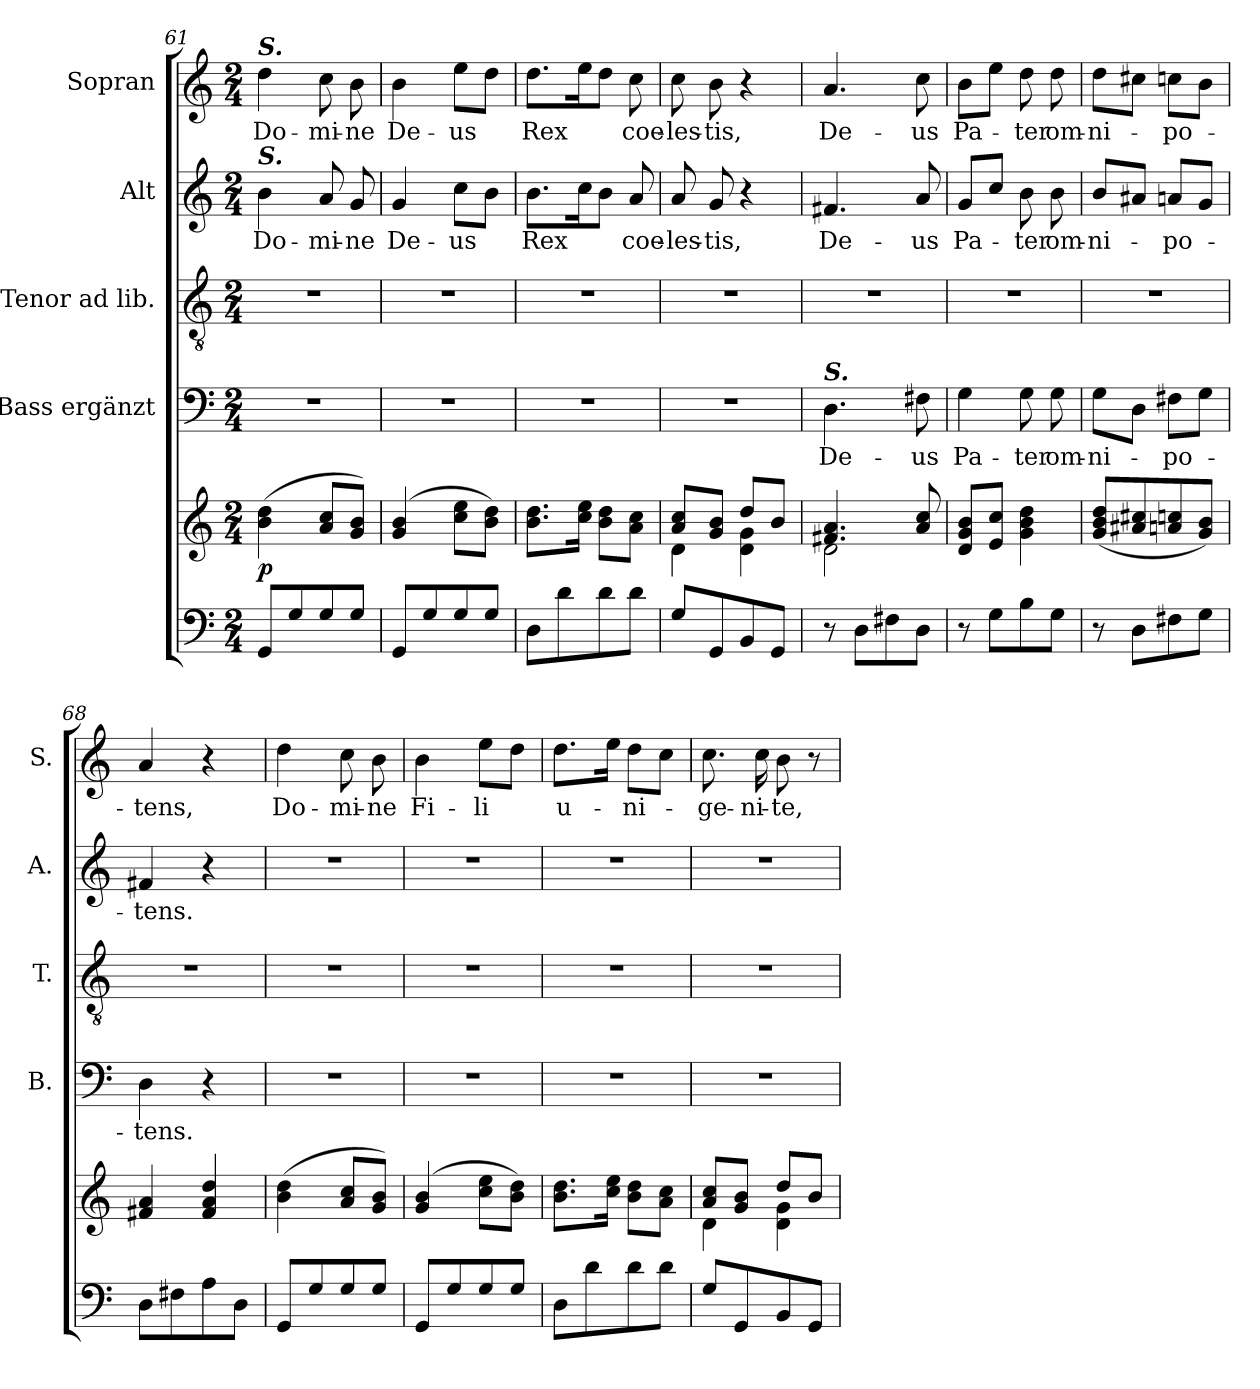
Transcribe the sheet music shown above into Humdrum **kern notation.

**kern	**kern	**dynam	**kern	**text	**kern	**kern	**text	**kern	**text
*part5	*part5	*part5	*part4	*part4	*part3	*part2	*part2	*part1	*part1
*staff6	*staff5	*staff5/6	*staff4	*staff4	*staff3	*staff2	*staff2	*staff1	*staff1
*	*	*	*I"Bass ergänzt	*	*I"Tenor ad lib.	*I"Alt	*	*I"Sopran	*
*	*	*	*I'B.	*	*I'T.	*I'A.	*	*I'S.	*
*clefF4	*clefG2	*	*clefF4	*	*clefGv2	*clefG2	*	*clefG2	*
*k[]	*k[]	*	*k[]	*	*k[]	*k[]	*	*k[]	*
*C:	*C:	*	*C:	*	*C:	*C:	*	*C:	*
*M2/4	*M2/4	*	*M2/4	*	*M2/4	*M2/4	*	*M2/4	*
=61	=61	=61	=61	=61	=61	=61	=61	=61	=61
!	!	!	!	!	!	!	!	!LO:TX:a:Bi:t=S.	!
!	!	!	!	!	!	!LO:TX:a:Bi:t=S.	!	!	!
!	!	!LO:DY:a=2	!	!	!	!	!LO:LY:b	!	!LO:LY:b
8GG/L	(>4b\ 4dd\	p	2r	.	2r	4b\	Do-	4dd\	Do-
8G/	.	.	.	.	.	.	.	.	.
!	!	!	!	!	!	!	!LO:LY:b	!	!LO:LY:b
8G/	8a/ 8cc/L	.	.	.	.	8a/	-mi-	8cc\	-mi-
!	!	!	!	!	!	!	!LO:LY:b	!	!LO:LY:b
8G/J	8g/ 8b/J)	.	.	.	.	8g/	-ne	8b\	-ne
!!LO:PB:g=z
=62	=62	=62	=62	=62	=62	=62	=62	=62	=62
!	!	!	!	!	!	!	!LO:LY:b	!	!LO:LY:b
8GG/L	(4g/ 4b/	.	2r	.	2r	4g/	De-	4b\	De-
8G/	.	.	.	.	.	.	.	.	.
!	!	!	!	!	!	!	!LO:LY:b	!	!LO:LY:b
8G/	8cc\ 8ee\L	.	.	.	.	8cc\L	-us	8ee\L	-us
8G/J	8b\ 8dd\J)	.	.	.	.	8b\J	.	8dd\J	.
=63	=63	=63	=63	=63	=63	=63	=63	=63	=63
!	!	!	!	!	!	!	!LO:LY:b	!	!LO:LY:b
8D\L	8.b\ 8.dd\L	.	2r	.	2r	8.b\L	Rex	8.dd\L	Rex
8d\	.	.	.	.	.	.	.	.	.
.	16cc\ 16ee\Jk	.	.	.	.	16cc\k	.	16ee\k	.
8d\	8b\ 8dd\L	.	.	.	.	8b\J	.	8dd\J	.
!	!	!	!	!	!	!	!LO:LY:b	!	!LO:LY:b
8d\J	8a\ 8cc\J	.	.	.	.	8a/	coe-	8cc\	coe-
=64	=64	=64	=64	=64	=64	=64	=64	=64	=64
*	*^	*	*	*	*	*	*	*	*
!	!	!	!	!	!	!	!	!LO:LY:b	!	!LO:LY:b
8G/L	8a/ 8cc/L	4d\	.	2r	.	2r	8a/	-les-	8cc\	-les-
!	!	!	!	!	!	!	!	!LO:LY:b	!	!LO:LY:b
8GG/	8g/ 8b/J	.	.	.	.	.	8g/	-tis,	8b\	-tis,
8BB/	8dd/L	4d\ 4g\	.	.	.	.	4r	.	4r	.
8GG/J	8b/J	.	.	.	.	.	.	.	.	.
=65	=65	=65	=65	=65	=65	=65	=65	=65	=65	=65
!	!	!	!	!LO:TX:a:Bi:t=S.	!	!	!	!	!	!
!	!	!	!	!	!LO:LY:b	!	!	!LO:LY:b	!	!LO:LY:b
8r	4.f#X/ 4.a/	2d\	.	4.D\	De-	2r	4.f#X/	De-	4.a/	De-
8D\L	.	.	.	.	.	.	.	.	.	.
8F#X\	.	.	.	.	.	.	.	.	.	.
!	!	!	!	!	!LO:LY:b	!	!	!LO:LY:b	!	!LO:LY:b
8D\J	8a/ 8cc/	.	.	8F#X\	-us	.	8a/	-us	8cc\	-us
*	*v	*v	*	*	*	*	*	*	*	*
=66	=66	=66	=66	=66	=66	=66	=66	=66	=66
!	!	!	!	!LO:LY:b	!	!	!LO:LY:b	!	!LO:LY:b
8r	8d/ 8g/ 8b/L	.	4G\	Pa-	2r	8g/L	Pa-	8b\L	Pa-
8G\L	8e/ 8cc/J	.	.	.	.	8cc/J	.	8ee\J	.
!	!	!	!	!LO:LY:b	!	!	!LO:LY:b	!	!LO:LY:b
8B\	4g\ 4b\ 4dd\	.	8G\	-ter	.	8b\	-ter	8dd\	-ter
!	!	!	!	!LO:LY:b	!	!	!LO:LY:b	!	!LO:LY:b
8G\J	.	.	8G\	om-	.	8b\	om-	8dd\	om-
=67	=67	=67	=67	=67	=67	=67	=67	=67	=67
!	!	!	!	!LO:LY:b	!	!	!LO:LY:b	!	!LO:LY:b
8r	(<8g/ 8b/ 8dd/L	.	8G\L	-ni-	2r	8b/L	-ni-	8dd\L	-ni-
8D\L	8a#X/ 8cc#X/	.	8D\J	.	.	8a#X/J	.	8cc#X\J	.
!	!	!	!	!LO:LY:b	!	!	!LO:LY:b	!	!LO:LY:b
8F#X\	8an/ 8ccn/	.	8F#X\L	-po-	.	8an/L	-po-	8ccn\L	-po-
8G\J	8g/ 8b/J)	.	8G\J	.	.	8g/J	.	8b\J	.
=68	=68	=68	=68	=68	=68	=68	=68	=68	=68
!	!	!	!	!LO:LY:b	!	!	!LO:LY:b	!	!LO:LY:b
8D\L	4f#X/ 4a/	.	4D\	-tens.	2r	4f#X/	-tens.	4a/	-tens,
8F#X\	.	.	.	.	.	.	.	.	.
8A\	4f#/ 4a/ 4dd/	.	4r	.	.	4r	.	4r	.
8D\J	.	.	.	.	.	.	.	.	.
=69	=69	=69	=69	=69	=69	=69	=69	=69	=69
!	!	!	!	!	!	!	!	!	!LO:LY:b
8GG/L	(>4b\ 4dd\	.	2r	.	2r	2r	.	4dd\	Do-
8G/	.	.	.	.	.	.	.	.	.
!	!	!	!	!	!	!	!	!	!LO:LY:b
8G/	8a/ 8cc/L	.	.	.	.	.	.	8cc\	-mi-
!	!	!	!	!	!	!	!	!	!LO:LY:b
8G/J	8g/ 8b/J)	.	.	.	.	.	.	8b\	-ne
!!LO:LB:g=z
=70	=70	=70	=70	=70	=70	=70	=70	=70	=70
!	!	!	!	!	!	!	!	!	!LO:LY:b
8GG/L	(4g/ 4b/	.	2r	.	2r	2r	.	4b\	Fi-
8G/	.	.	.	.	.	.	.	.	.
!	!	!	!	!	!	!	!	!	!LO:LY:b
8G/	8cc\ 8ee\L	.	.	.	.	.	.	8ee\L	-li
8G/J	8b\ 8dd\J)	.	.	.	.	.	.	8dd\J	.
=71	=71	=71	=71	=71	=71	=71	=71	=71	=71
!	!	!	!	!	!	!	!	!	!LO:LY:b
8D\L	8.b\ 8.dd\L	.	2r	.	2r	2r	.	8.dd\L	u-
8d\	.	.	.	.	.	.	.	.	.
.	16cc\ 16ee\Jk	.	.	.	.	.	.	16ee\Jk	.
!	!	!	!	!	!	!	!	!	!LO:LY:b
8d\	8b\ 8dd\L	.	.	.	.	.	.	8dd\L	-ni-
8d\J	8a\ 8cc\J	.	.	.	.	.	.	8cc\J	.
=72	=72	=72	=72	=72	=72	=72	=72	=72	=72
*	*^	*	*	*	*	*	*	*	*
!	!	!	!	!	!	!	!	!	!	!LO:LY:b
8G/L	8a/ 8cc/L	4d\	.	2r	.	2r	2r	.	8.cc\	-ge-
8GG/	8g/ 8b/J	.	.	.	.	.	.	.	.	.
!	!	!	!	!	!	!	!	!	!	!LO:LY:b
.	.	.	.	.	.	.	.	.	16cc\	-ni-
!	!	!	!	!	!	!	!	!	!	!LO:LY:b
8BB/	8dd/L	4d\ 4g\	.	.	.	.	.	.	8b\	-te,
8GG/J	8b/J	.	.	.	.	.	.	.	8r	.
*	*v	*v	*	*	*	*	*	*	*	*
=	=	=	=	=	=	=	=	=	=
*-	*-	*-	*-	*-	*-	*-	*-	*-	*-
